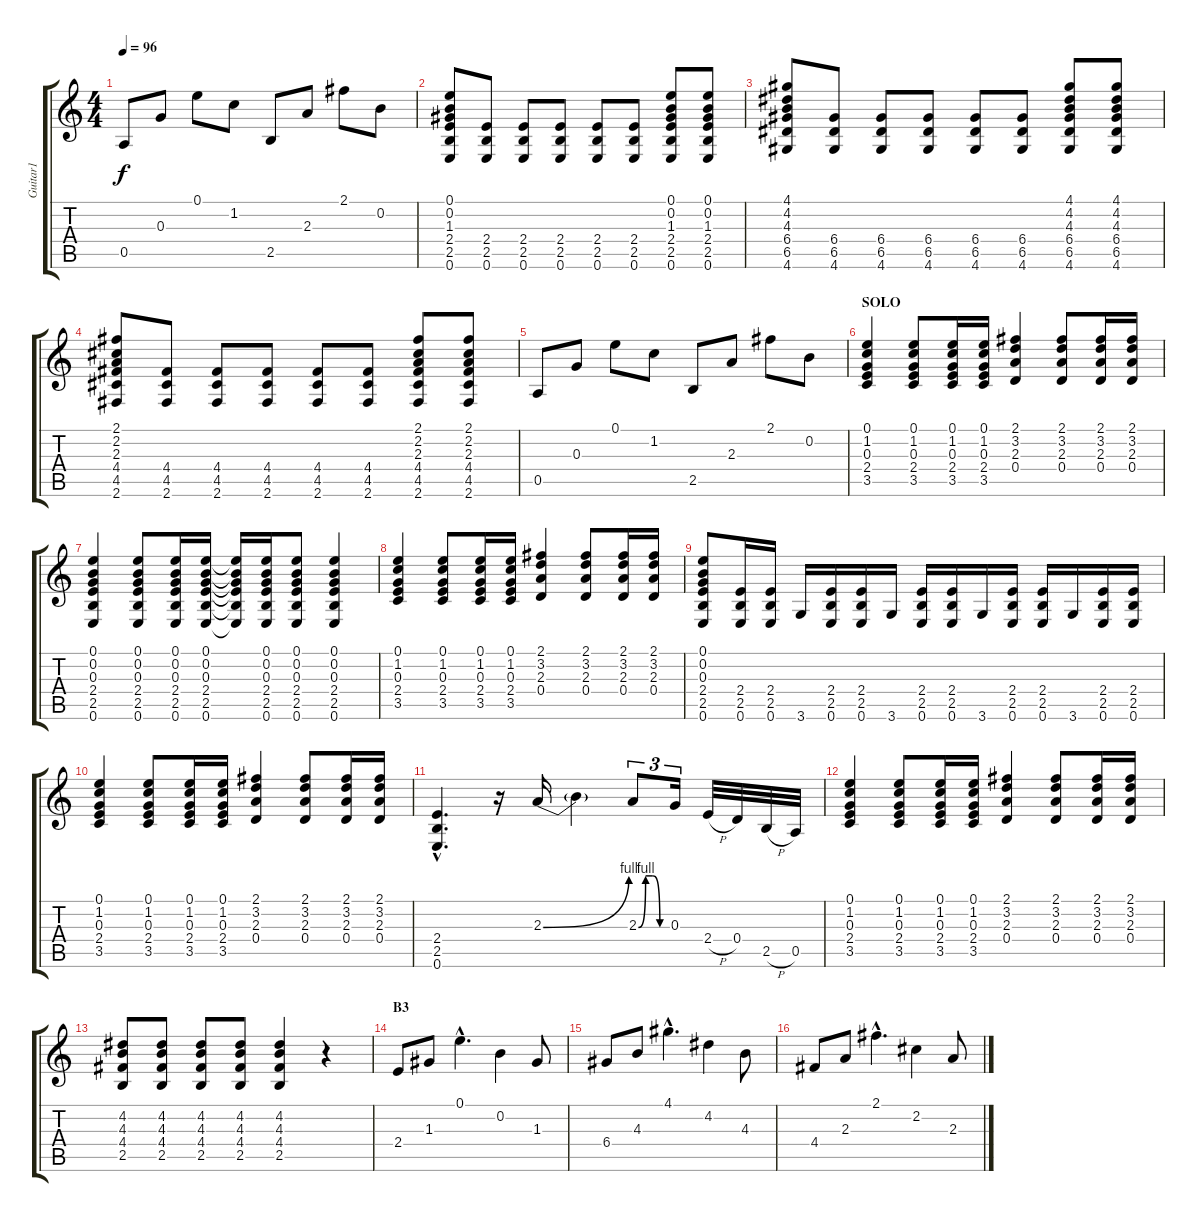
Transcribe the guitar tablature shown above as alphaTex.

\track ("Guitar1" "Guitar1") {instrument overdrivenguitar}
\staff {score tabs}
\tuning (E4 B3 G3 D3 A2 E2) {hide}
\ts (4 4)
\tempo 96
\clef g2
\ks c
0.5.8{dy f} 0.3.8 0.1.8 1.2.8 2.5.8 2.3.8 2.1.8 0.2.8 |
(0.1 0.2 1.3 2.4 2.5 0.6).8 (2.4 2.5 0.6).8 (2.4 2.5 0.6).8 (2.4 2.5 0.6).8 (2.4 2.5 0.6).8 (2.4 2.5 0.6).8 (0.1 0.2 1.3 2.4 2.5 0.6).8 (0.1 0.2 1.3 2.4 2.5 0.6).8 |
(4.1 4.2 4.3 6.4 6.5 4.6).8 (6.4 6.5 4.6).8 (6.4 6.5 4.6).8 (6.4 6.5 4.6).8 (6.4 6.5 4.6).8 (6.4 6.5 4.6).8 (4.1 4.2 4.3 6.4 6.5 4.6).8 (4.1 4.2 4.3 6.4 6.5 4.6).8 |
(2.1 2.2 2.3 4.4 4.5 2.6).8 (4.4 4.5 2.6).8 (4.4 4.5 2.6).8 (4.4 4.5 2.6).8 (4.4 4.5 2.6).8 (4.4 4.5 2.6).8 (2.1 2.2 2.3 4.4 4.5 2.6).8 (2.1 2.2 2.3 4.4 4.5 2.6).8 |
0.5.8 0.3.8 0.1.8 1.2.8 2.5.8 2.3.8 2.1.8 0.2.8 |
\section ("" "SOLO")
(0.1 1.2 0.3 2.4 3.5).4 (0.1 1.2 0.3 2.4 3.5).8 (0.1 1.2 0.3 2.4 3.5).16 (0.1 1.2 0.3 2.4 3.5).16 (2.1 3.2 2.3 0.4).4 (2.1 3.2 2.3 0.4).8 (2.1 3.2 2.3 0.4).16 (2.1 3.2 2.3 0.4).16 |
(0.1 0.2 0.3 2.4 2.5 0.6).4 (0.1 0.2 0.3 2.4 2.5 0.6).8 (0.1 0.2 0.3 2.4 2.5 0.6).16 (0.1 0.2 0.3 2.4 2.5 0.6).16 (0.1{t} 0.2{t} 0.3{t} 2.4{t} 2.5{t} 0.6{t}).16 (0.1 0.2 0.3 2.4 2.5 0.6).16 (0.1 0.2 0.3 2.4 2.5 0.6).8 (0.1 0.2 0.3 2.4 2.5 0.6).4 |
(0.1 1.2 0.3 2.4 3.5).4 (0.1 1.2 0.3 2.4 3.5).8 (0.1 1.2 0.3 2.4 3.5).16 (0.1 1.2 0.3 2.4 3.5).16 (2.1 3.2 2.3 0.4).4 (2.1 3.2 2.3 0.4).8 (2.1 3.2 2.3 0.4).16 (2.1 3.2 2.3 0.4).16 |
(0.1 0.2 0.3 2.4 2.5 0.6).8 (2.4 2.5 0.6).16 (2.4 2.5 0.6).16 3.6.16 (2.4 2.5 0.6).16 (2.4 2.5 0.6).16 3.6.16 (2.4 2.5 0.6).16 (2.4 2.5 0.6).16 3.6.16 (2.4 2.5 0.6).16 (2.4 2.5 0.6).16 3.6.16 (2.4 2.5 0.6).16 (2.4 2.5 0.6).16 |
(0.1 1.2 0.3 2.4 3.5).4 (0.1 1.2 0.3 2.4 3.5).8 (0.1 1.2 0.3 2.4 3.5).16 (0.1 1.2 0.3 2.4 3.5).16 (2.1 3.2 2.3 0.4).4 (2.1 3.2 2.3 0.4).8 (2.1 3.2 2.3 0.4).16 (2.1 3.2 2.3 0.4).16 |
(2.4{hac} 2.5{hac} 0.6{hac}).4{d} r.16 2.3{be (bend 0 0 60 4)}.16 2.3{t}.4 2.3{be (custom 0 0 15 4 30 4 45 0 60 0)}.8{tu (3 2)} 0.3.16{tu (3 2)} 2.4{h}.32 0.4.32 2.5{h}.32 0.5.32 |
(0.1 1.2 0.3 2.4 3.5).4 (0.1 1.2 0.3 2.4 3.5).8 (0.1 1.2 0.3 2.4 3.5).16 (0.1 1.2 0.3 2.4 3.5).16 (2.1 3.2 2.3 0.4).4 (2.1 3.2 2.3 0.4).8 (2.1 3.2 2.3 0.4).16 (2.1 3.2 2.3 0.4).16 |
(4.2 4.3 4.4 2.5).8 (4.2 4.3 4.4 2.5).8 (4.2 4.3 4.4 2.5).8 (4.2 4.3 4.4 2.5).8 (4.2 4.3 4.4 2.5).4 r.4 |
\section ("" "B3")
2.4.8 1.3.8 0.1{hac}.4{d} 0.2.4 1.3.8 |
6.4.8 4.3.8 4.1{hac}.4{d} 4.2.4 4.3.8 |
4.4.8 2.3.8 2.1{hac}.4{d} 2.2.4 2.3.8
